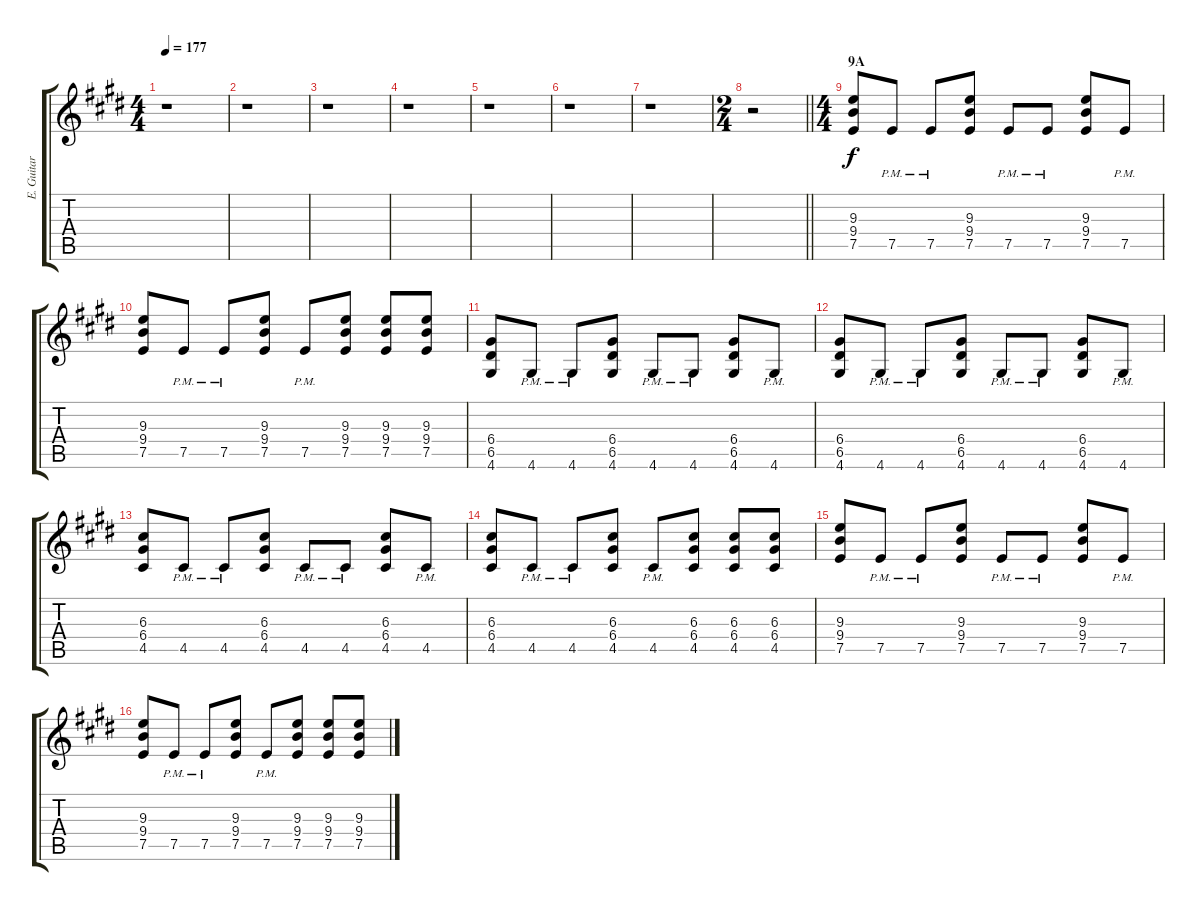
\track ("E. Guitar I" "E. Guitar ") {instrument overdrivenguitar}
\staff {score tabs}
\tuning (E4 B3 G3 D3 A2 E2) {hide}
\ts (4 4)
\tempo 177
\clef g2
\ks e
r.1{dy fff} |
r.1 |
r.1 |
r.1 |
r.1 |
r.1 |
r.1 |
\ts (2 4)
\barLineRight lightlight
r.2 |
\ts (4 4)
\section ("" "9A")
(9.3 9.4 7.5).8{dy f} 7.5{pm}.8 7.5{pm}.8 (9.3 9.4 7.5).8 7.5{pm}.8 7.5{pm}.8 (9.3 9.4 7.5).8 7.5{pm}.8 |
(9.3 9.4 7.5).8 7.5{pm}.8 7.5{pm}.8 (9.3 9.4 7.5).8 7.5{pm}.8 (9.3 9.4 7.5).8 (9.3 9.4 7.5).8 (9.3 9.4 7.5).8 |
(6.4 6.5 4.6).8 4.6{pm}.8 4.6{pm}.8 (6.4 6.5 4.6).8 4.6{pm}.8 4.6{pm}.8 (6.4 6.5 4.6).8 4.6{pm}.8 |
(6.4 6.5 4.6).8 4.6{pm}.8 4.6{pm}.8 (6.4 6.5 4.6).8 4.6{pm}.8 4.6{pm}.8 (6.4 6.5 4.6).8 4.6{pm}.8 |
(6.3 6.4 4.5).8 4.5{pm}.8 4.5{pm}.8 (6.3 6.4 4.5).8 4.5{pm}.8 4.5{pm}.8 (6.3 6.4 4.5).8 4.5{pm}.8 |
(6.3 6.4 4.5).8 4.5{pm}.8 4.5{pm}.8 (6.3 6.4 4.5).8 4.5{pm}.8 (6.3 6.4 4.5).8 (6.3 6.4 4.5).8 (6.3 6.4 4.5).8 |
(9.3 9.4 7.5).8 7.5{pm}.8 7.5{pm}.8 (9.3 9.4 7.5).8 7.5{pm}.8 7.5{pm}.8 (9.3 9.4 7.5).8 7.5{pm}.8 |
(9.3 9.4 7.5).8 7.5{pm}.8 7.5{pm}.8 (9.3 9.4 7.5).8 7.5{pm}.8 (9.3 9.4 7.5).8 (9.3 9.4 7.5).8 (9.3 9.4 7.5).8
